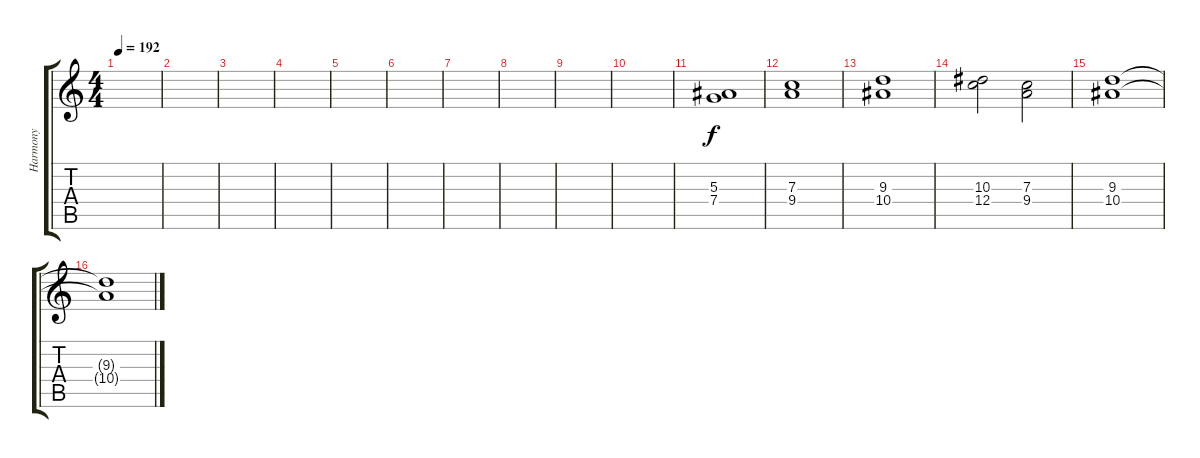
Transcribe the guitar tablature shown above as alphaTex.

\track ("Harmony" "Harmony") {instrument overdrivenguitar}
\staff {score tabs}
\tuning (C4 A3 F3 C3 G2 C2) {hide}
\ts (4 4)
\tempo 192
\clef g2
\ks c
|
|
|
|
|
|
|
|
|
|
(5.3 7.4).1 |
(7.3 9.4).1 |
(9.3 10.4).1 |
(10.3 12.4).2 (7.3 9.4).2 |
(9.3 10.4).1 |
(9.3{t} 10.4{t}).1
